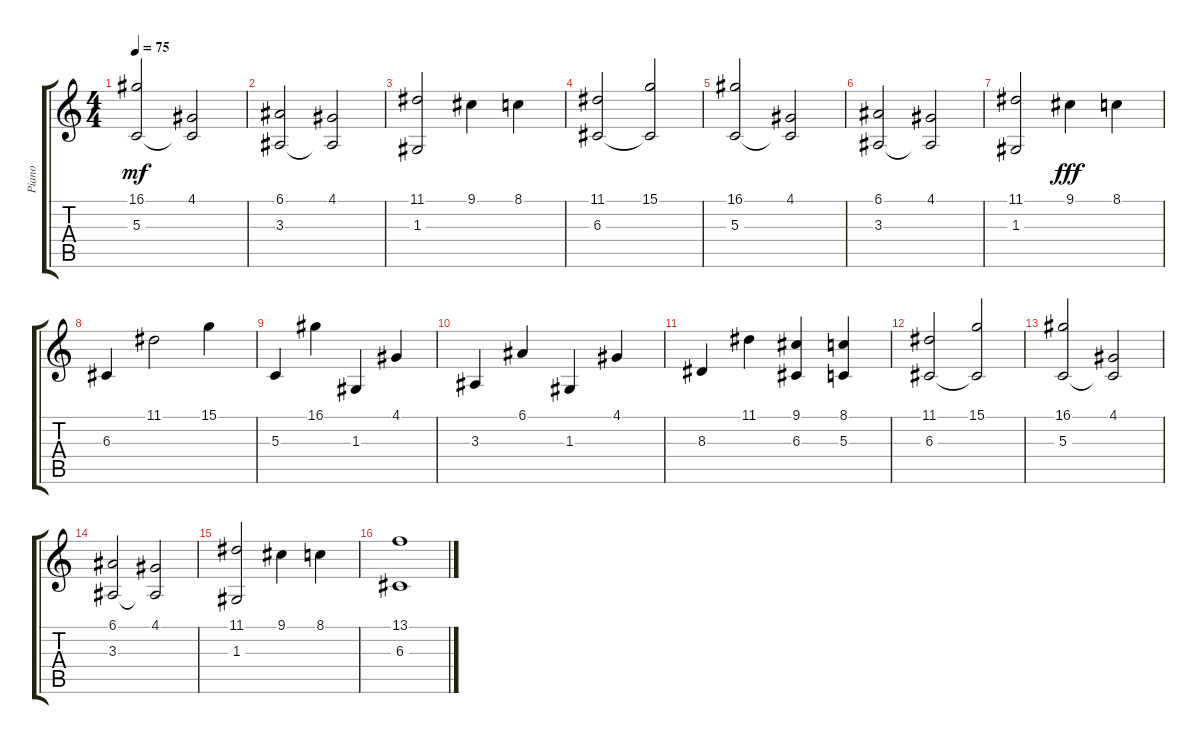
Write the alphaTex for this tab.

\track ("Piano" "Piano") {instrument brightacousticpiano}
\staff {score tabs}
\tuning (E4 B3 G3 D3 A2 E2) {hide}
\ts (4 4)
\tempo 75
\clef g2
\ks c
(16.1 5.3).2{dy mf} (4.1 5.3{t}).2 |
(6.1 3.3).2 (4.1 3.3{t}).2 |
(11.1 1.3).2 9.1.4 8.1.4 |
(11.1 6.3).2 (15.1 6.3{t}).2 |
(16.1 5.3).2 (4.1 5.3{t}).2 |
(6.1 3.3).2 (4.1 3.3{t}).2 |
(11.1 1.3).2 9.1.4{dy fff} 8.1.4 |
6.3.4 11.1.2 15.1.4 |
5.3.4 16.1.4 1.3.4 4.1.4 |
3.3.4 6.1.4 1.3.4 4.1.4 |
8.3.4 11.1.4 (9.1 6.3).4 (8.1 5.3).4 |
(11.1 6.3).2 (15.1 6.3{t}).2 |
(16.1 5.3).2 (4.1 5.3{t}).2 |
(6.1 3.3).2 (4.1 3.3{t}).2 |
(11.1 1.3).2 9.1.4 8.1.4 |
(13.1 6.3).1
